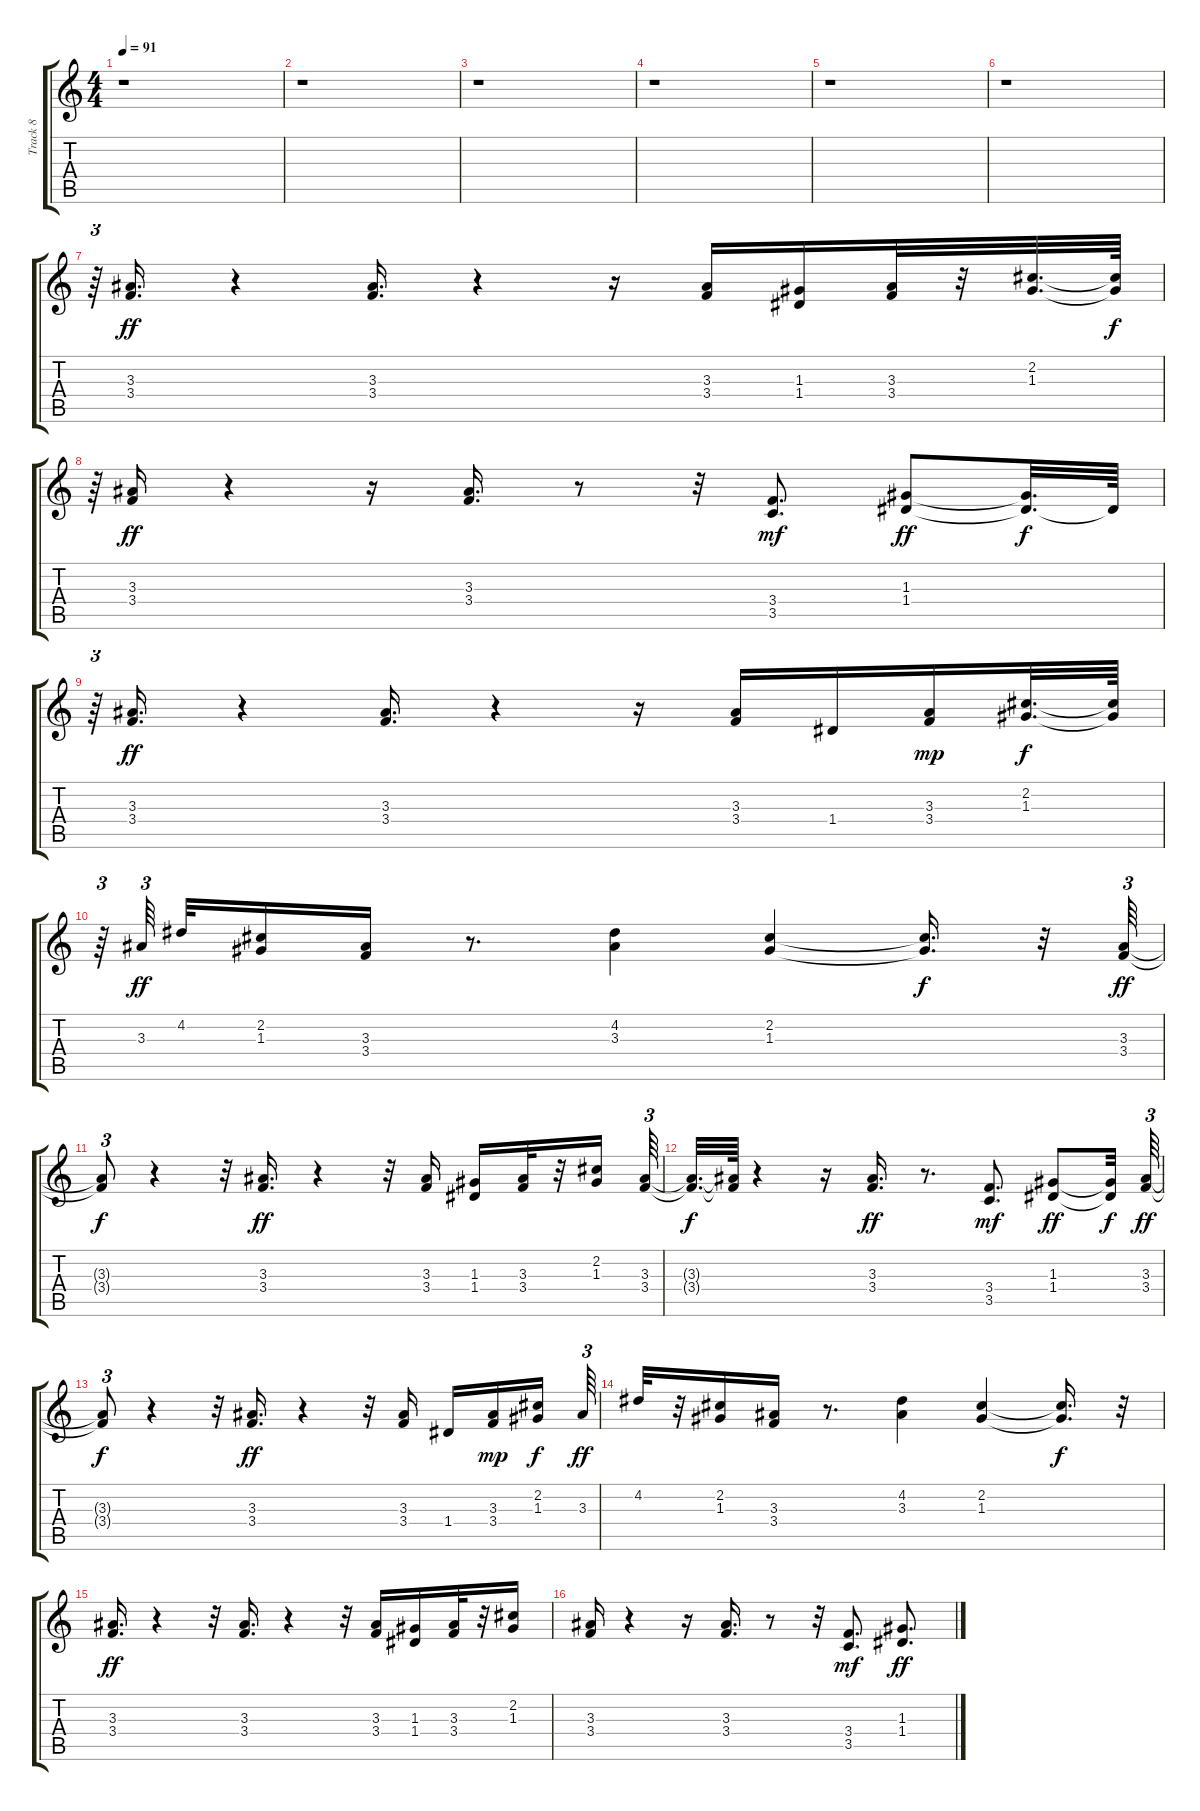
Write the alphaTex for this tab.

\track ("Track 8" "Track 8") {instrument overdrivenguitar}
\staff {score tabs}
\tuning (E4 B3 G3 D3 A2 E2) {hide}
\ts (4 4)
\tempo 91
\clef g2
\ks c
r.1{dy f} |
r.1 |
r.1 |
r.1 |
r.1 |
r.1 |
r.64{tu (3 2)} (3.3 3.4).16{d dy ff} r.4 (3.3 3.4).16{d} r.4 r.16 (3.3 3.4).16 (1.3 1.4).16 (3.3 3.4).32 r.32 (2.2 1.3).32{d} (2.2{t} 1.3{t}).64{dy f} |
r.64{tu (3 2)} (3.3 3.4).16{dy ff} r.4 r.16 (3.3 3.4).16{d} r.8 r.32 (3.4 3.5).8{d dy mf} (1.3 1.4).8{dy ff} (1.3{t} 1.4{t}).32{d dy f} 1.4{t}.64 |
r.64{tu (3 2)} (3.3 3.4).16{d dy ff} r.4 (3.3 3.4).16{d} r.4 r.16 (3.3 3.4).16 1.4.16 (3.3 3.4).16{dy mp} (2.2 1.3).32{d dy f} (2.2{t} 1.3{t}).64 |
r.64{tu (3 2)} 3.3.64{tu (3 2) dy ff} 4.2.32 (2.2 1.3).16 (3.3 3.4).16 r.8{d} (4.2 3.3).4 (2.2 1.3).4 (2.2{t} 1.3{t}).16{d dy f} r.32 (3.3 3.4).64{tu (3 2) dy ff} |
(3.3{t} 3.4{t}).8{tu (3 2) dy f} r.4 r.32 (3.3 3.4).16{d dy ff} r.4 r.32 (3.3 3.4).16 (1.3 1.4).16 (3.3 3.4).32 r.32 (2.2 1.3).16 (3.3 3.4).64{tu (3 2)} |
(3.3{t} 3.4{t}).32{d dy f} (3.3{t} 3.4{t}).64 r.4 r.16 (3.3 3.4).16{d dy ff} r.8{d} (3.4 3.5).8{d dy mf} (1.3 1.4).8{dy ff} (1.3{t} 1.4{t}).32{dy f} (3.3 3.4).64{tu (3 2) dy ff} |
(3.3{t} 3.4{t}).8{tu (3 2) dy f} r.4 r.32 (3.3 3.4).16{d dy ff} r.4 r.32 (3.3 3.4).16 1.4.16 (3.3 3.4).16{dy mp} (2.2 1.3).16{dy f} 3.3.64{tu (3 2) dy ff} |
4.2.32 r.32 (2.2 1.3).16 (3.3 3.4).16 r.8{d} (4.2 3.3).4 (2.2 1.3).4 (2.2{t} 1.3{t}).16{d dy f} r.32 |
(3.3 3.4).16{d dy ff} r.4 r.32 (3.3 3.4).16{d} r.4 r.32 (3.3 3.4).16 (1.3 1.4).16 (3.3 3.4).32 r.32 (2.2 1.3).16 |
(3.3 3.4).16 r.4 r.16 (3.3 3.4).16{d} r.8 r.32 (3.4 3.5).8{d dy mf} (1.3 1.4).8{d dy ff}
